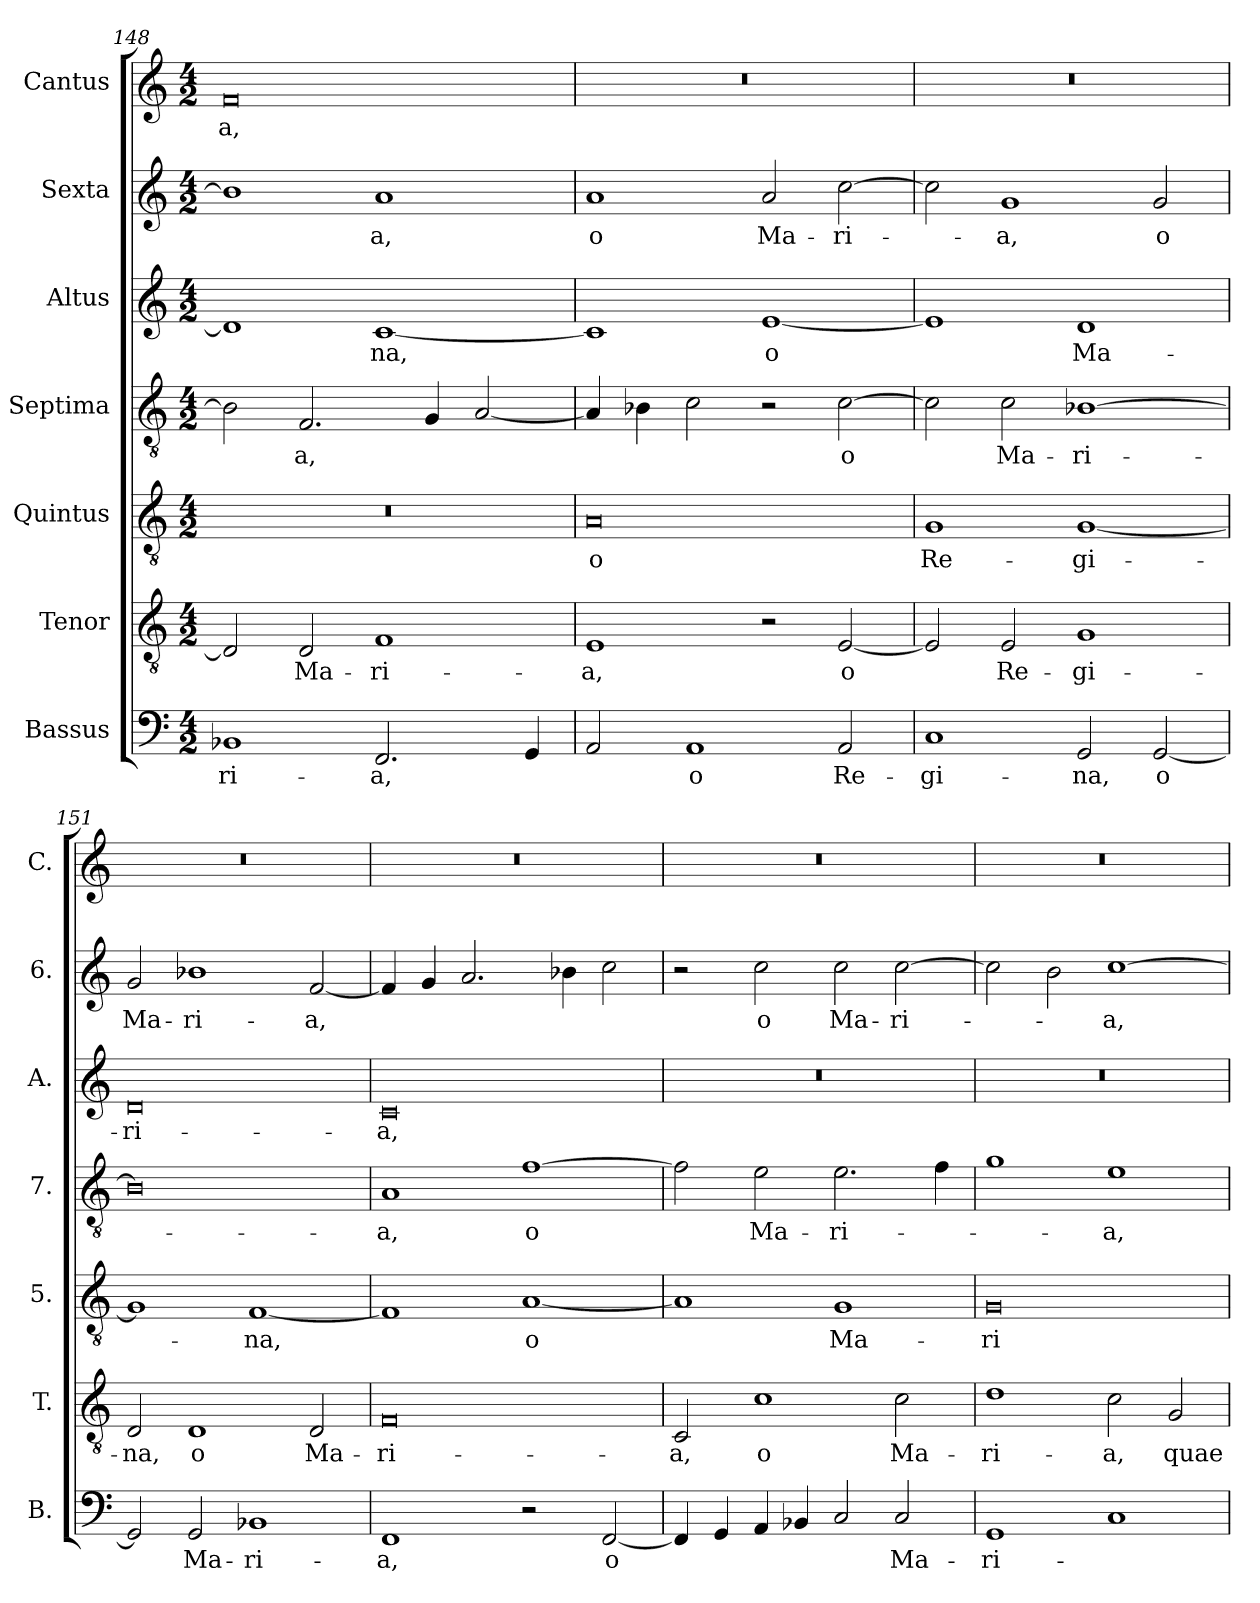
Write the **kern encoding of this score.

**kern	**text	**kern	**text	**kern	**text	**kern	**text	**kern	**text	**kern	**text	**kern	**text
*part7	*part7	*part6	*part6	*part5	*part5	*part4	*part4	*part3	*part3	*part2	*part2	*part1	*part1
*staff7	*staff7	*staff6	*staff6	*staff5	*staff5	*staff4	*staff4	*staff3	*staff3	*staff2	*staff2	*staff1	*staff1
*I"Bassus	*	*I"Tenor	*	*I"Quintus	*	*I"Septima	*	*I"Altus	*	*I"Sexta	*	*I"Cantus	*
*I'B.	*	*I'T.	*	*I'5.	*	*I'7.	*	*I'A.	*	*I'6.	*	*I'C.	*
*clefF4	*	*clefGv2	*	*clefGv2	*	*clefGv2	*	*clefG2	*	*clefG2	*	*clefG2	*
*k[]	*	*k[]	*	*k[]	*	*k[]	*	*k[]	*	*k[]	*	*k[]	*
*M4/2	*	*M4/2	*	*M4/2	*	*M4/2	*	*M4/2	*	*M4/2	*	*M4/2	*
=148	=148	=148	=148	=148	=148	=148	=148	=148	=148	=148	=148	=148	=148
!	!LO:LY:b	!	!	!	!	!	!	!	!	!	!	!	!LO:LY:b
1BB-X	-ri-	2D/]	.	0r	.	2B-\]	.	1d]	.	1b-]	.	0f	-a,
!	!	!	!LO:LY:b	!	!	!	!LO:LY:b	!	!	!	!	!	!
.	.	2D/	Ma-	.	.	2.F/	-a,	.	.	.	.	.	.
!	!LO:LY:b	!	!LO:LY:b	!	!	!	!	!	!LO:LY:b	!	!LO:LY:b	!	!
2.FF/	-a,	1F	-ri-	.	.	.	.	[1c	-na,	1a	-a,	.	.
.	.	.	.	.	.	4G/	.	.	.	.	.	.	.
.	.	.	.	.	.	[2A/	.	.	.	.	.	.	.
4GG/	.	.	.	.	.	.	.	.	.	.	.	.	.
=149	=149	=149	=149	=149	=149	=149	=149	=149	=149	=149	=149	=149	=149
!	!	!	!LO:LY:b	!	!LO:LY:b	!	!	!	!	!	!LO:LY:b	!	!
2AA/	.	1E	-a,	0A	o	4A/]	.	1c]	.	1a	o	0r	.
.	.	.	.	.	.	4B-X\	.	.	.	.	.	.	.
!	!LO:LY:b	!	!	!	!	!	!	!	!	!	!	!	!
1AA	o	.	.	.	.	2c\	.	.	.	.	.	.	.
!	!	!	!	!	!	!	!	!	!LO:LY:b	!	!LO:LY:b	!	!
.	.	2r	.	.	.	2r	.	[1e	o	2a/	Ma-	.	.
!	!LO:LY:b	!	!LO:LY:b	!	!	!	!LO:LY:b	!	!	!	!LO:LY:b	!	!
2AA/	Re-	[2E/	o	.	.	[2c\	o	.	.	[2cc\	-ri-	.	.
=150	=150	=150	=150	=150	=150	=150	=150	=150	=150	=150	=150	=150	=150
!	!LO:LY:b	!	!	!	!LO:LY:b	!	!	!	!	!	!	!	!
1C	-gi-	2E/]	.	1G	Re-	2c\]	.	1e]	.	2cc\]	.	0r	.
!	!	!	!LO:LY:b	!	!	!	!LO:LY:b	!	!	!	!LO:LY:b	!	!
.	.	2E/	Re-	.	.	2c\	Ma-	.	.	1g	-a,	.	.
!	!LO:LY:b	!	!LO:LY:b	!	!LO:LY:b	!	!LO:LY:b	!	!LO:LY:b	!	!	!	!
2GG/	-na,	1G	-gi-	[1G	-gi-	[1B-X	-ri-	1d	Ma-	.	.	.	.
!	!LO:LY:b	!	!	!	!	!	!	!	!	!	!LO:LY:b	!	!
[2GG/	o	.	.	.	.	.	.	.	.	2g/	o	.	.
!!LO:PB:g=z
=151	=151	=151	=151	=151	=151	=151	=151	=151	=151	=151	=151	=151	=151
!	!	!	!LO:LY:b	!	!	!	!	!	!LO:LY:b	!	!LO:LY:b	!	!
2GG/]	.	2D/	-na,	1G]	.	0B-]	.	0d	-ri-	2g/	Ma-	0r	.
!	!LO:LY:b	!	!LO:LY:b	!	!	!	!	!	!	!	!LO:LY:b	!	!
2GG/	Ma-	1D	o	.	.	.	.	.	.	1b-X	-ri-	.	.
!	!LO:LY:b	!	!	!	!LO:LY:b	!	!	!	!	!	!	!	!
1BB-X	-ri-	.	.	[1F	-na,	.	.	.	.	.	.	.	.
!	!	!	!LO:LY:b	!	!	!	!	!	!	!	!LO:LY:b	!	!
.	.	2D/	Ma-	.	.	.	.	.	.	[2f/	-a,	.	.
=152	=152	=152	=152	=152	=152	=152	=152	=152	=152	=152	=152	=152	=152
!	!LO:LY:b	!	!LO:LY:b	!	!	!	!LO:LY:b	!	!LO:LY:b	!	!	!	!
1FF	-a,	0F	-ri-	1F]	.	1A	-a,	0c	-a,	4f/]	.	0r	.
.	.	.	.	.	.	.	.	.	.	4g/	.	.	.
.	.	.	.	.	.	.	.	.	.	2.a/	.	.	.
!	!	!	!	!	!LO:LY:b	!	!LO:LY:b	!	!	!	!	!	!
2r	.	.	.	[1A	o	[1f	o	.	.	.	.	.	.
.	.	.	.	.	.	.	.	.	.	4b-X\	.	.	.
!	!LO:LY:b	!	!	!	!	!	!	!	!	!	!	!	!
[2FF/	o	.	.	.	.	.	.	.	.	2cc\	.	.	.
=153	=153	=153	=153	=153	=153	=153	=153	=153	=153	=153	=153	=153	=153
!	!	!	!LO:LY:b	!	!	!	!	!	!	!	!	!	!
4FF/]	.	2C/	-a,	1A]	.	2f\]	.	0r	.	2r	.	0r	.
4GG/	.	.	.	.	.	.	.	.	.	.	.	.	.
!	!	!	!LO:LY:b	!	!	!	!LO:LY:b	!	!	!	!LO:LY:b	!	!
4AA/	.	1c	o	.	.	2e\	Ma-	.	.	2cc\	o	.	.
4BB-X/	.	.	.	.	.	.	.	.	.	.	.	.	.
!	!	!	!	!	!LO:LY:b	!	!LO:LY:b	!	!	!	!LO:LY:b	!	!
2C/	.	.	.	1G	Ma-	2.e\	-ri-	.	.	2cc\	Ma-	.	.
!	!LO:LY:b	!	!LO:LY:b	!	!	!	!	!	!	!	!LO:LY:b	!	!
2C/	Ma-	2c\	Ma-	.	.	.	.	.	.	[2cc\	-ri-	.	.
.	.	.	.	.	.	4f\	.	.	.	.	.	.	.
=154	=154	=154	=154	=154	=154	=154	=154	=154	=154	=154	=154	=154	=154
!	!LO:LY:b	!	!LO:LY:b	!	!LO:LY:b	!	!	!	!	!	!	!	!
1GG	-ri-	1d	-ri-	0G	-ri-	1g	.	0r	.	2cc\]	.	0r	.
.	.	.	.	.	.	.	.	.	.	2b\	.	.	.
!	!	!	!LO:LY:b	!	!	!	!LO:LY:b	!	!	!	!LO:LY:b	!	!
1C	.	2c\	-a,	.	.	1e	-a,	.	.	[1cc	-a,	.	.
!	!	!	!LO:LY:b	!	!	!	!	!	!	!	!	!	!
.	.	2G/	quae	.	.	.	.	.	.	.	.	.	.
=	=	=	=	=	=	=	=	=	=	=	=	=	=
*-	*-	*-	*-	*-	*-	*-	*-	*-	*-	*-	*-	*-	*-
